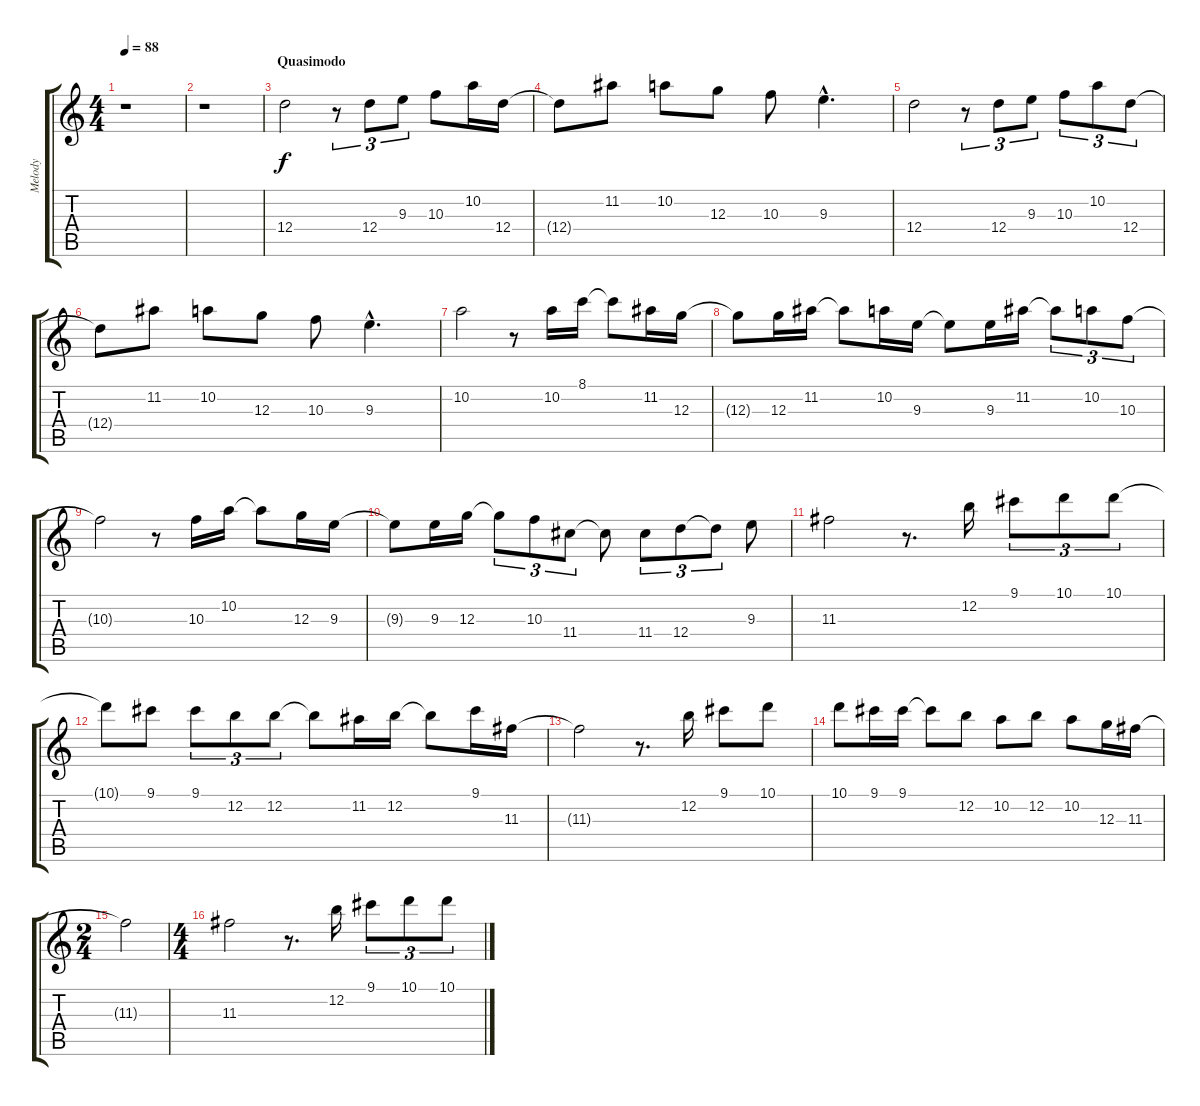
\track ("Melody" "Melody") {instrument overdrivenguitar}
\staff {score tabs}
\tuning (E4 B3 G3 D3 A2 E2) {hide}
\ts (4 4)
\tempo 88
\clef g2
\ks c
r.1{dy f instrument overdrivenguitar} |
r.1 |
\section ("" "Quasimodo")
12.4.2 r.8{tu (3 2)} 12.4.8{tu (3 2)} 9.3.8{tu (3 2)} 10.3.8 10.2.16 12.4.16 |
12.4{t}.8 11.2.8 10.2.8 12.3.8 10.3.8 9.3{hac}.4{d} |
12.4.2 r.8{tu (3 2)} 12.4.8{tu (3 2)} 9.3.8{tu (3 2)} 10.3.8{tu (3 2)} 10.2.8{tu (3 2)} 12.4.8{tu (3 2)} |
12.4{t}.8 11.2.8 10.2.8 12.3.8 10.3.8 9.3{hac}.4{d} |
10.2.2 r.8 10.2.16 8.1.16 8.1{t}.8 11.2.16 12.3.16 |
12.3{t}.8 12.3.16 11.2.16 11.2{t}.8 10.2.16 9.3.16 9.3{t}.8 9.3.16 11.2.16 11.2{t}.8{tu (3 2)} 10.2.8{tu (3 2)} 10.3.8{tu (3 2)} |
10.3{t}.2 r.8 10.3.16 10.2.16 10.2{t}.8 12.3.16 9.3.16 |
9.3{t}.8 9.3.16 12.3.16 12.3{t}.8{tu (3 2)} 10.3.8{tu (3 2)} 11.4.8{tu (3 2)} 11.4{t}.8 11.4.8{tu (3 2)} 12.4.8{tu (3 2)} 12.4{t}.8{tu (3 2)} 9.3.8 |
11.3.2 r.8{d} 12.2.16 9.1.8{tu (3 2)} 10.1.8{tu (3 2)} 10.1.8{tu (3 2)} |
10.1{t}.8 9.1.8 9.1.8{tu (3 2)} 12.2.8{tu (3 2)} 12.2.8{tu (3 2)} 12.2{t}.8 11.2.16 12.2.16 12.2{t}.8 9.1.16 11.3.16 |
11.3{t}.2 r.8{d} 12.2.16 9.1.8 10.1.8 |
10.1.8 9.1.16 9.1.16 9.1{t}.8 12.2.8 10.2.8 12.2.8 10.2.8 12.3.16 11.3.16 |
\ts (2 4)
11.3{t}.2 |
\ts (4 4)
11.3.2 r.8{d} 12.2.16 9.1.8{tu (3 2)} 10.1.8{tu (3 2)} 10.1.8{tu (3 2)}
